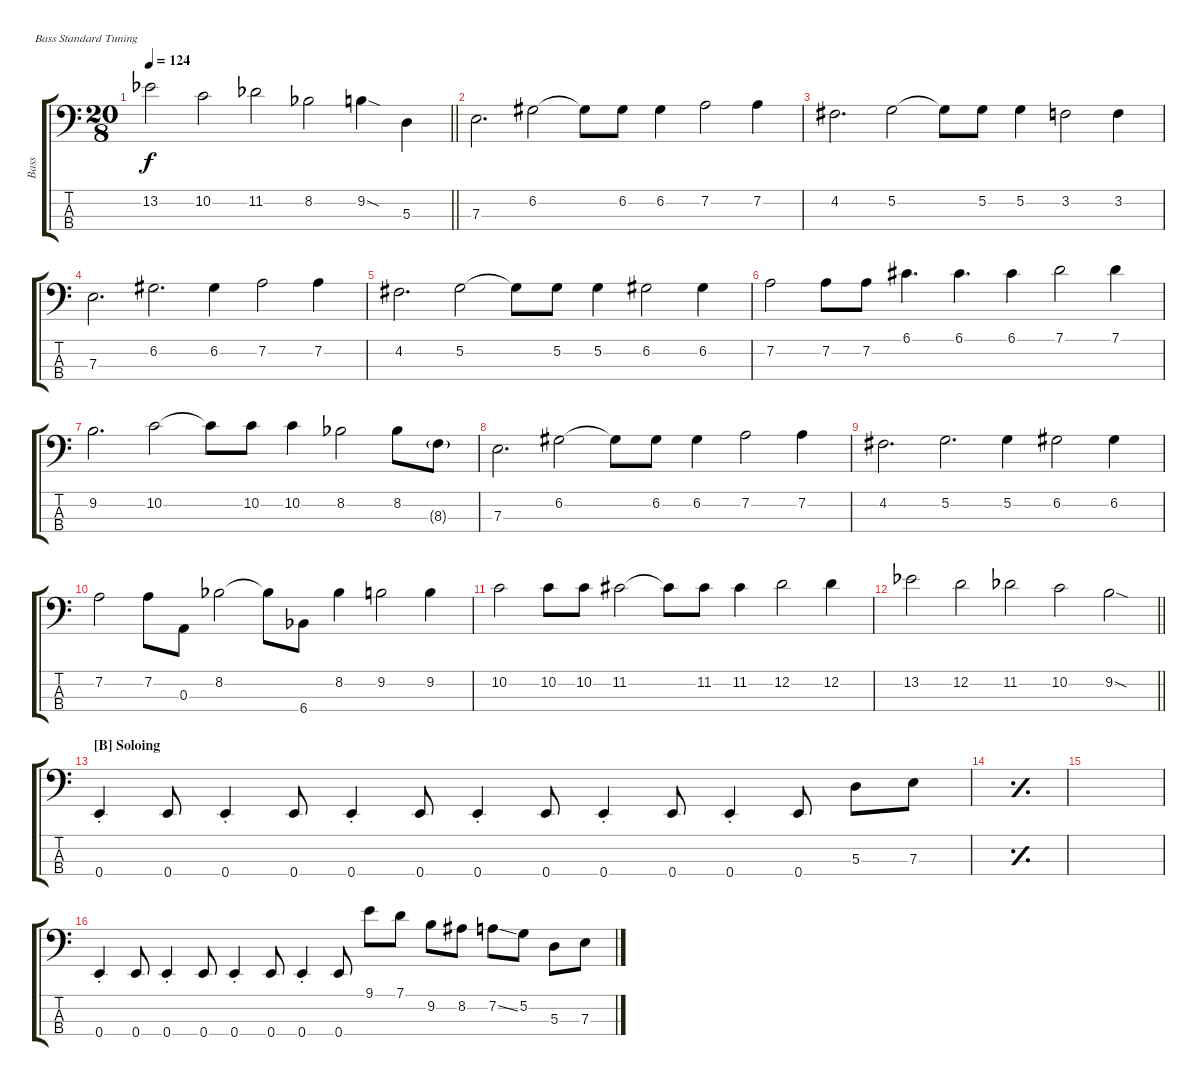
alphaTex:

\bracketExtendMode groupsimilarinstruments
\otherSystemsTrackNameOrientation horizontal
\track ("E-Bass" "Bass") {instrument fretlessbass}
\staff {score tabs}
\tuning (G2 D2 A1 E1)
\ts (20 8)
\tempo 124
\clef f4
\barLineRight lightlight
\ks c
13.2{acc b}.2{dy f beam Down} 10.2.2{beam Down} 11.2{acc b}.2{beam Down} 8.2{acc b}.2{beam Down} 9.2{sod}.4{beam Down} 5.3.4{beam Down} |
7.3.2{d beam Down} 6.2{acc #}.2{beam Down} 6.2{t acc #}.8{beam Down} 6.2{acc #}.8{beam Down} 6.2{acc #}.4{beam Down} 7.2.2{beam Down} 7.2.4{beam Down} |
4.2{acc #}.2{d beam Down} 5.2.2{beam Down} 5.2{t}.8{beam Down} 5.2.8{beam Down} 5.2.4{beam Down} 3.2.2{beam Down} 3.2.4{beam Down} |
7.3.2{d beam Down} 6.2{acc #}.2{d beam Down} 6.2{acc #}.4{beam Down} 7.2.2{beam Down} 7.2.4{beam Down} |
4.2{acc #}.2{d beam Down} 5.2.2{beam Down} 5.2{t}.8{beam Down} 5.2.8{beam Down} 5.2.4{beam Down} 6.2{acc #}.2{beam Down} 6.2{acc #}.4{beam Down} |
7.2.2{beam Down} 7.2.8{beam Down} 7.2.8{beam Down} 6.1{acc #}.4{d beam Down} 6.1{acc #}.4{d beam Down} 6.1{acc #}.4{beam Down} 7.1.2{beam Down} 7.1.4{beam Down} |
9.2.2{d beam Down} 10.2.2{beam Down} 10.2{t}.8{beam Down} 10.2.8{beam Down} 10.2.4{beam Down} 8.2{acc b}.2{beam Down} 8.2{acc b}.8{beam Down} 8.3{g}.8{beam Down} |
7.3.2{d beam Down} 6.2{acc #}.2{beam Down} 6.2{t acc #}.8{beam Down} 6.2{acc #}.8{beam Down} 6.2{acc #}.4{beam Down} 7.2.2{beam Down} 7.2.4{beam Down} |
4.2{acc #}.2{d beam Down} 5.2.2{d beam Down} 5.2.4{beam Down} 6.2{acc #}.2{beam Down} 6.2{acc #}.4{beam Down} |
7.2.2{beam Down} 7.2.8{beam Down} 0.3.8{beam Down} 8.2{acc b}.2{beam Down} 8.2{t acc b}.8{beam Down} 6.4{acc b}.8{beam Down} 8.2{acc b}.4{beam Down} 9.2.2{beam Down} 9.2.4{beam Down} |
10.2.2{beam Down} 10.2.8{beam Down} 10.2.8{beam Down} 11.2{acc #}.2{beam Down} 11.2{t acc #}.8{beam Down} 11.2{acc #}.8{beam Down} 11.2{acc #}.4{beam Down} 12.2.2{beam Down} 12.2.4{beam Down} |
\barLineRight lightlight
13.2{acc b}.2{beam Down} 12.2.2{beam Down} 11.2{acc b}.2{beam Down} 10.2.2{beam Down} 9.2{sod}.2{beam Down} |
\section ("B" "Soloing ")
0.4{st}.4{beam Up} 0.4.8{beam Up} 0.4{st}.4{beam Up} 0.4.8{beam Up} 0.4{st}.4{beam Up} 0.4.8{beam Up} 0.4{st}.4{beam Up} 0.4.8{beam Up} 0.4{st}.4{beam Up} 0.4.8{beam Up} 0.4{st}.4{beam Up} 0.4.8{beam Up} 5.3.8{beam Down} 7.3.8{beam Down} |
\simile simple
|
|
\simile none
0.4{st}.4{beam Up} 0.4.8{beam Up} 0.4{st}.4{beam Up} 0.4.8{beam Up} 0.4{st}.4{beam Up} 0.4.8{beam Up} 0.4{st}.4{beam Up} 0.4.8{beam Up} 9.1.8{beam Down} 7.1.8{beam Down} 9.2.8{beam Down} 8.2{acc #}.8{beam Down} 7.2{ss}.8{beam Down} 5.2.8{beam Down} 5.3.8{beam Down} 7.3.8{beam Down}
